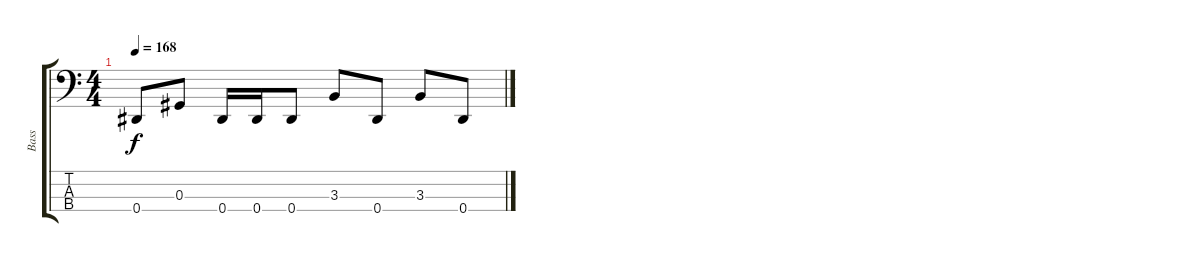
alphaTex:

\track ("Bass" "Bass") {instrument electricbasspick}
\staff {score tabs}
\tuning (Gb2 Db2 Ab1 Eb1) {hide}
\ts (4 4)
\tempo 168
\clef f4
\ks c
0.4.8{dy f} 0.3.8 0.4.16 0.4.16 0.4.8 3.3.8 0.4.8 3.3.8 0.4.8
